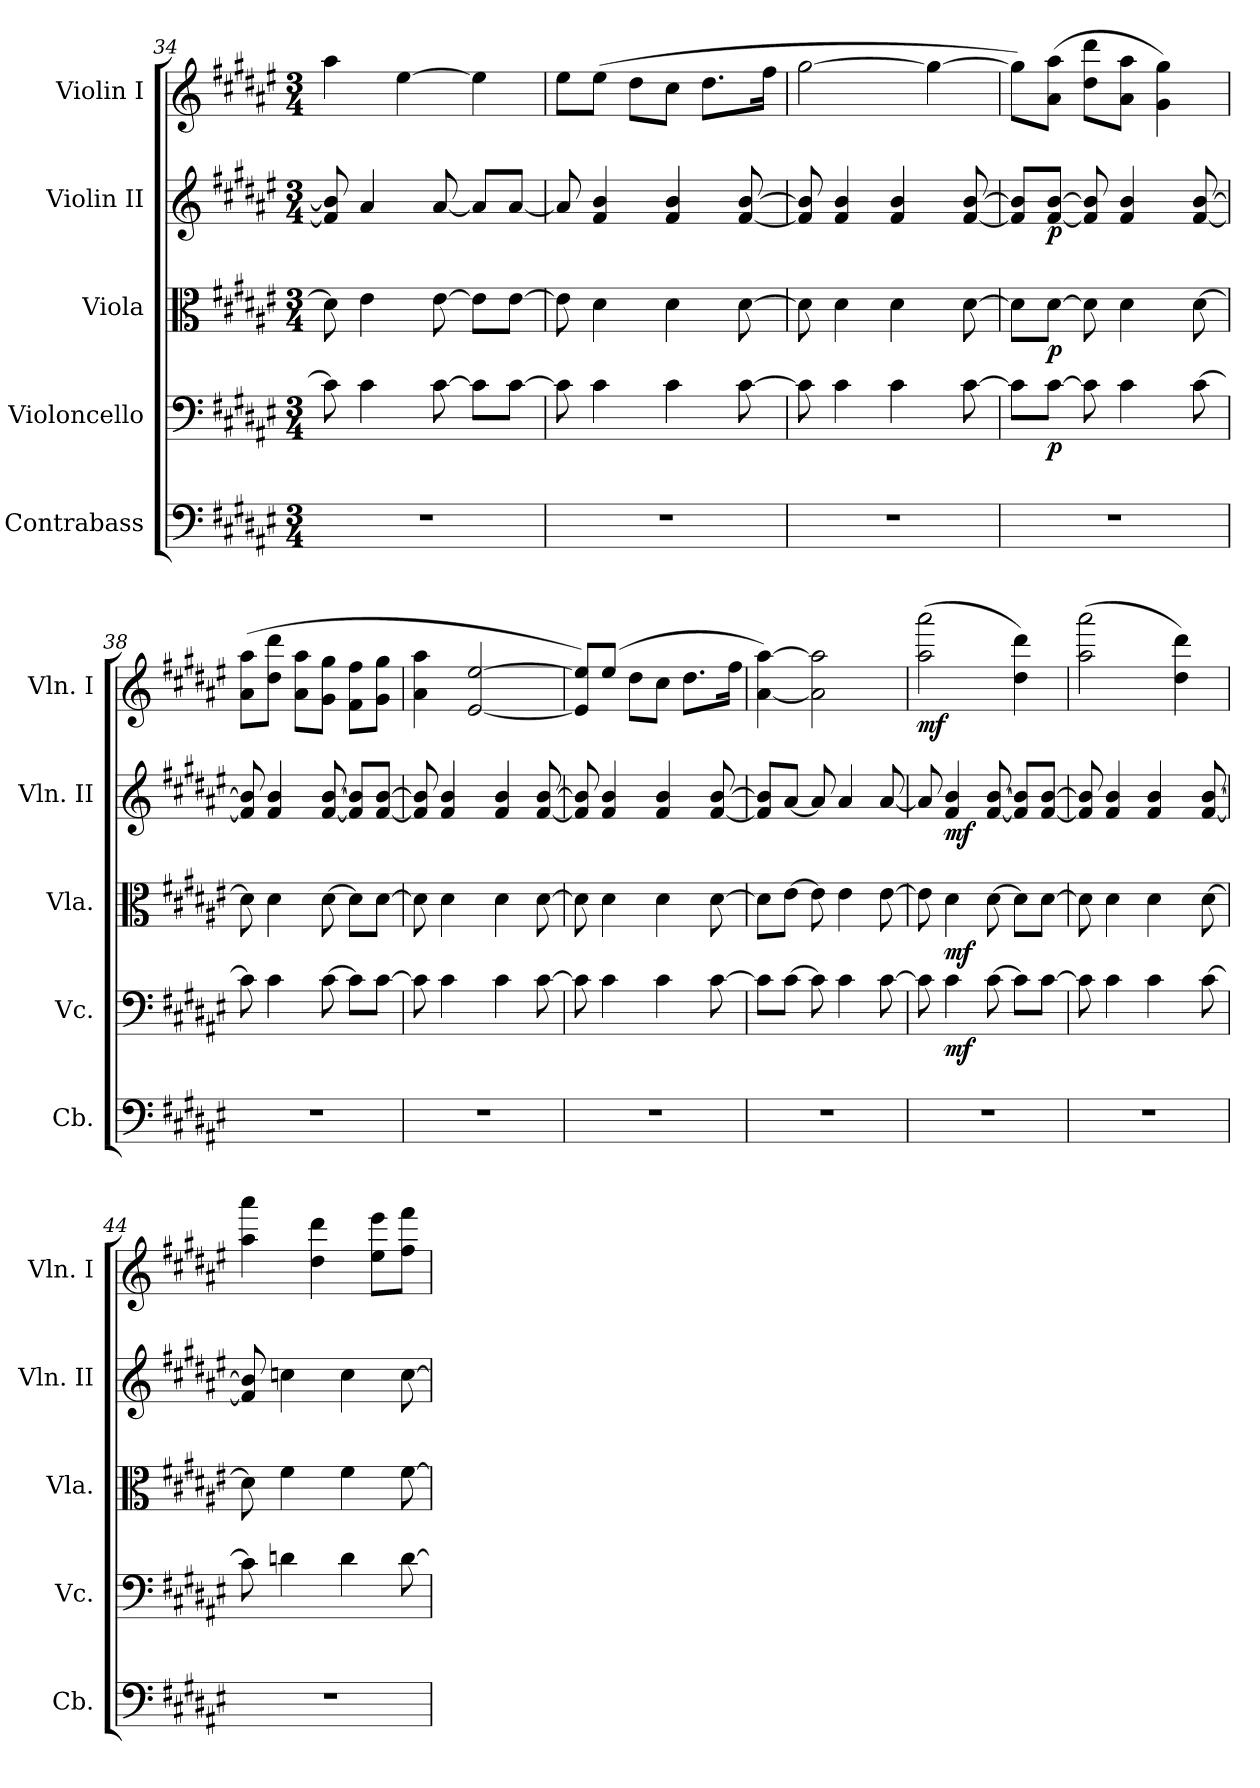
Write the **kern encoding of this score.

**kern	**kern	**dynam	**kern	**dynam	**kern	**dynam	**kern	**dynam
*part5	*part4	*part4	*part3	*part3	*part2	*part2	*part1	*part1
*staff5	*staff4	*staff4	*staff3	*staff3	*staff2	*staff2	*staff1	*staff1
*I"Contrabass	*I"Violoncello	*	*I"Viola	*	*I"Violin II	*	*I"Violin I	*
*I'Cb.	*I'Vc.	*	*I'Vla.	*	*I'Vln. II	*	*I'Vln. I	*
!!LO:LB:g=z
*clefF4	*clefF4	*	*clefC3	*	*clefG2	*	*clefG2	*
*ITrd7c12	*	*	*	*	*	*	*	*
*k[f#c#g#d#a#e#]	*k[f#c#g#d#a#e#]	*	*k[f#c#g#d#a#e#]	*	*k[f#c#g#d#a#e#]	*	*k[f#c#g#d#a#e#]	*
*M3/4	*M3/4	*	*M3/4	*	*M3/4	*	*M3/4	*
=34	=34	=34	=34	=34	=34	=34	=34	=34
2.r	8c#\]	.	8d#\]	.	8f#/] 8b/]	.	4aa#\	.
.	4c#\	.	4e#\	.	4a#/	.	.	.
.	.	.	.	.	.	.	[4ee#\	.
.	[8c#\	.	[8e#\	.	[8a#/	.	.	.
.	8c#\L]	.	8e#\L]	.	8a#/L]	.	4ee#\]	.
.	[8c#\J	.	[8e#\J	.	[8a#/J	.	.	.
=35	=35	=35	=35	=35	=35	=35	=35	=35
2.r	8c#\]	.	8e#\]	.	8a#/]	.	8ee#\L	.
.	4c#\	.	4d#\	.	4f#/ 4b/	.	(>8ee#\J	.
.	.	.	.	.	.	.	8dd#\L	.
.	4c#\	.	4d#\	.	4f#/ 4b/	.	8cc#\J	.
.	.	.	.	.	.	.	8.dd#\L	.
.	[8c#\	.	[8d#\	.	[8f#/ [8b/	.	.	.
.	.	.	.	.	.	.	16ff#\Jk	.
=36	=36	=36	=36	=36	=36	=36	=36	=36
2.r	8c#\]	.	8d#\]	.	8f#/] 8b/]	.	[2gg#\	.
.	4c#\	.	4d#\	.	4f#/ 4b/	.	.	.
.	4c#\	.	4d#\	.	4f#/ 4b/	.	.	.
.	.	.	.	.	.	.	4gg#\_	.
.	[8c#\	.	[8d#\	.	[8f#/ [8b/	.	.	.
=37	=37	=37	=37	=37	=37	=37	=37	=37
2.r	8c#\L]	.	8d#\L]	.	8f#/] 8b/]L	.	8gg#\L])	.
!	!	!LO:DY:b	!	!LO:DY:b	!	!LO:DY:b	!	!
.	[8c#\J	p	[8d#\J	p	[8f#/ [8b/J	p	(>8a#\ 8aa#\J	.
.	8c#\]	.	8d#\]	.	8f#/] 8b/]	.	8dd#\ 8ddd#\L	.
.	4c#\	.	4d#\	.	4f#/ 4b/	.	8a#\ 8aa#\J	.
.	.	.	.	.	.	.	4g#\ 4gg#\)	.
.	[8c#\	.	[8d#\	.	[8f#/ [8b/	.	.	.
=38	=38	=38	=38	=38	=38	=38	=38	=38
2.r	8c#\]	.	8d#\]	.	8f#/] 8b/]	.	(>8a#\ 8aa#\L	.
.	4c#\	.	4d#\	.	4f#/ 4b/	.	8dd#\ 8ddd#\J	.
.	.	.	.	.	.	.	8a#\ 8aa#\L	.
.	[8c#\	.	[8d#\	.	[8f#/ [8b/	.	8g#\ 8gg#\J	.
.	8c#\L]	.	8d#\L]	.	8f#/] 8b/]L	.	8f#\ 8ff#\L	.
.	[8c#\J	.	[8d#\J	.	[8f#/ [8b/J	.	8g#\ 8gg#\J	.
!!LO:PB:g=z
=39	=39	=39	=39	=39	=39	=39	=39	=39
2.r	8c#\]	.	8d#\]	.	8f#/] 8b/]	.	4a#\ 4aa#\	.
.	4c#\	.	4d#\	.	4f#/ 4b/	.	.	.
.	.	.	.	.	.	.	[2e#/ [2ee#/	.
.	4c#\	.	4d#\	.	4f#/ 4b/	.	.	.
.	[8c#\	.	[8d#\	.	[8f#/ [8b/	.	.	.
=40	=40	=40	=40	=40	=40	=40	=40	=40
2.r	8c#\]	.	8d#\]	.	8f#/] 8b/]	.	8e#/] 8ee#/]L)	.
.	4c#\	.	4d#\	.	4f#/ 4b/	.	(>8ee#/J	.
.	.	.	.	.	.	.	8dd#\L	.
.	4c#\	.	4d#\	.	4f#/ 4b/	.	8cc#\J	.
.	.	.	.	.	.	.	8.dd#\L	.
.	[8c#\	.	[8d#\	.	[8f#/ [8b/	.	.	.
.	.	.	.	.	.	.	16ff#\Jk	.
=41	=41	=41	=41	=41	=41	=41	=41	=41
2.r	8c#\L]	.	8d#\L]	.	8f#/] 8b/]L	.	[4a#\ [4aa#\)	.
.	[8c#\J	.	[8e#\J	.	[8a#/J	.	.	.
.	8c#\]	.	8e#\]	.	8a#/]	.	2a#\] 2aa#\]	.
.	4c#\	.	4e#\	.	4a#/	.	.	.
.	[8c#\	.	[8e#\	.	[8a#/	.	.	.
=42	=42	=42	=42	=42	=42	=42	=42	=42
!	!	!	!	!	!	!	!	!LO:DY:b
2.r	8c#\]	.	8e#\]	.	8a#/]	.	(>2aa#\ 2aaa#\	mf
!	!	!LO:DY:b	!	!LO:DY:b	!	!LO:DY:b	!	!
.	4c#\	mf	4d#\	mf	4f#/ 4b/	mf	.	.
.	[8c#\	.	[8d#\	.	[8f#/ [8b/	.	.	.
.	8c#\L]	.	8d#\L]	.	8f#/] 8b/]L	.	4dd#\ 4ddd#\)	.
.	[8c#\J	.	[8d#\J	.	[8f#/ [8b/J	.	.	.
=43	=43	=43	=43	=43	=43	=43	=43	=43
2.r	8c#\]	.	8d#\]	.	8f#/] 8b/]	.	(>2aa#\ 2aaa#\	.
.	4c#\	.	4d#\	.	4f#/ 4b/	.	.	.
.	4c#\	.	4d#\	.	4f#/ 4b/	.	.	.
.	.	.	.	.	.	.	4dd#\ 4ddd#\)	.
.	[8c#\	.	[8d#\	.	[8f#/ [8b/	.	.	.
!!LO:LB:g=z
=44	=44	=44	=44	=44	=44	=44	=44	=44
2.r	8c#\]	.	8d#\]	.	8f#/] 8b/]	.	4aa#\ 4aaa#\	.
.	4dn\	.	4f#\	.	4ccn\	.	.	.
.	.	.	.	.	.	.	4dd#\ 4ddd#\	.
.	4d\	.	4f#\	.	4cc\	.	.	.
.	.	.	.	.	.	.	8ee#\ 8eee#\L	.
.	[8d\	.	[8f#\	.	[8cc\	.	8ff#\ 8fff#\J	.
=	=	=	=	=	=	=	=	=
*-	*-	*-	*-	*-	*-	*-	*-	*-
